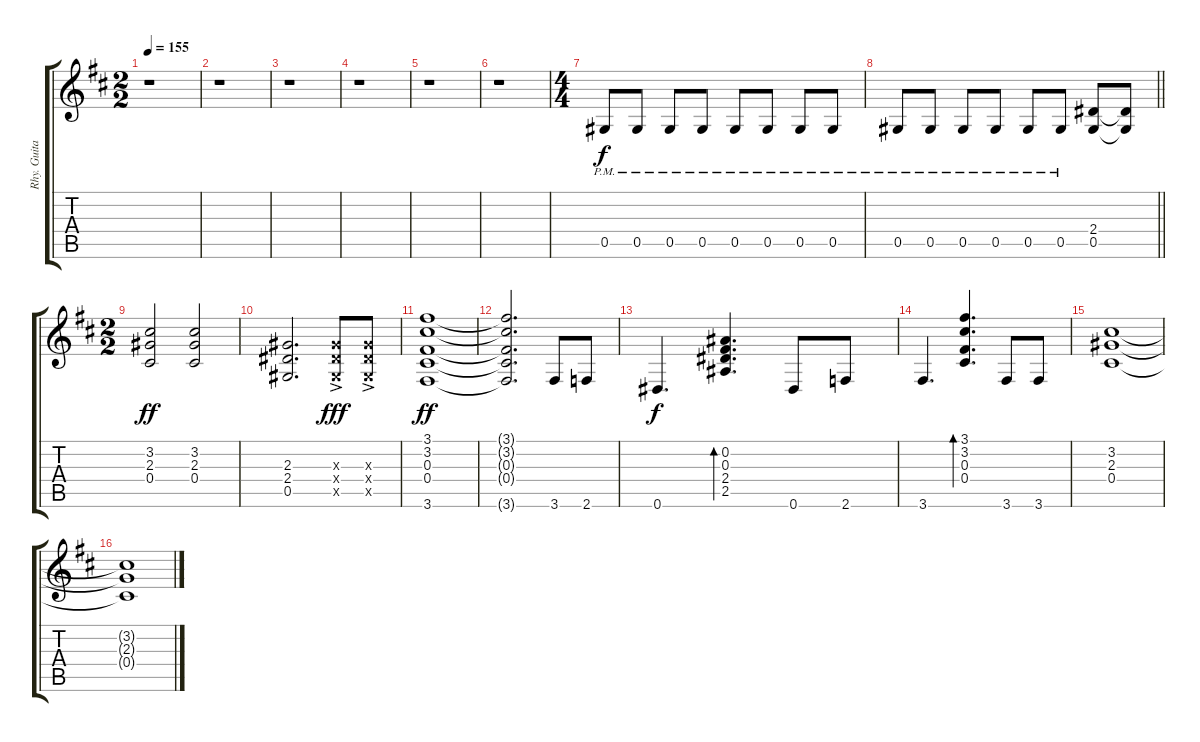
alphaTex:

\track ("Rhy. Guitar" "Rhy. Guita") {instrument distortionguitar}
\staff {score tabs}
\tuning (Eb4 Bb3 Gb3 Db3 Ab2 Eb2) {hide}
\ts (2 2)
\tempo 155
\clef g2
\ks d
r.1{dy f instrument distortionguitar} |
r.1 |
r.1 |
r.1 |
r.1 |
r.1 |
\ts (4 4)
0.5{pm}.8 0.5{pm}.8 0.5{pm}.8 0.5{pm}.8 0.5{pm}.8 0.5{pm}.8 0.5{pm}.8 0.5{pm}.8 |
\barLineRight lightlight
0.5{pm}.8 0.5{pm}.8 0.5{pm}.8 0.5{pm}.8 0.5{pm}.8 0.5{pm}.8 (2.4 0.5).8 (2.4{t} 0.5{t}).8 |
\ts (2 2)
(3.2 2.3 0.4).2{dy ff} (3.2 2.3 0.4).2 |
(2.3 2.4 0.5).2{d} (2.3{ac x} 2.4{ac x} 0.5{ac x}).8{dy fff} (2.3{ac x} 2.4{ac x} 0.5{ac x}).8 |
(3.1 3.2 0.3 0.4 3.6).1{dy ff} |
(3.1{t} 3.2{t} 0.3{t} 0.4{t} 3.6{t}).2{d} 3.6.8 2.6.8 |
0.6.4{d dy f} (0.2 0.3 2.4 2.5).4{d bd 30} 0.6.8 2.6.8 |
3.6.4{d} (3.1 3.2 0.3 0.4).4{d bd 30} 3.6.8 3.6.8 |
(3.2 2.3 0.4).1 |
(3.2{t} 2.3{t} 0.4{t}).1
